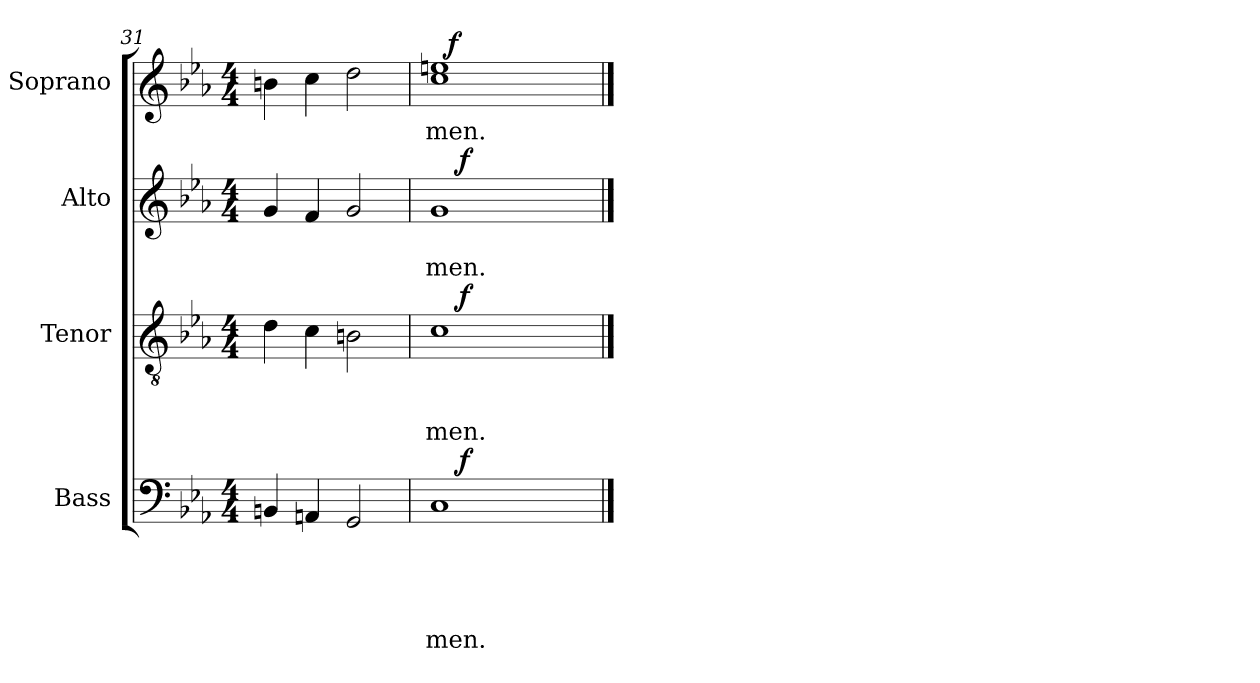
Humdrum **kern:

**kern	**text	**text	**text	**text	**text	**dynam	**kern	**text	**text	**text	**dynam	**kern	**text	**text	**dynam	**kern	**text	**dynam
*part4	*part4	*part4	*part4	*part4	*part4	*part4	*part3	*part3	*part3	*part3	*part3	*part2	*part2	*part2	*part2	*part1	*part1	*part1
*staff4	*staff4	*staff4	*staff4	*staff4	*staff4	*staff4	*staff3	*staff3	*staff3	*staff3	*staff3	*staff2	*staff2	*staff2	*staff2	*staff1	*staff1	*staff1
*I"Bass	*	*	*	*	*	*	*I"Tenor	*	*	*	*	*I"Alto	*	*	*	*I"Soprano	*	*
*I'B.	*	*	*	*	*	*	*I'T.	*	*	*	*	*I'A.	*	*	*	*I'S.	*	*
*clefF4	*	*	*	*	*	*	*clefGv2	*	*	*	*	*clefG2	*	*	*	*clefG2	*	*
*k[b-e-a-]	*	*	*	*	*	*	*k[b-e-a-]	*	*	*	*	*k[b-e-a-]	*	*	*	*k[b-e-a-]	*	*
*E-:	*	*	*	*	*	*	*E-:	*	*	*	*	*E-:	*	*	*	*E-:	*	*
*M4/4	*	*	*	*	*	*	*M4/4	*	*	*	*	*M4/4	*	*	*	*M4/4	*	*
=31	=31	=31	=31	=31	=31	=31	=31	=31	=31	=31	=31	=31	=31	=31	=31	=31	=31	=31
4BBn/	.	.	.	.	.	.	4d\	.	.	.	.	4g/	.	.	.	4bn\	.	.
4AAn/	.	.	.	.	.	.	4c\	.	.	.	.	4f/	.	.	.	4cc\	.	.
2GG/	.	.	.	.	.	.	2Bn\	.	.	.	.	2g/	.	.	.	2dd\	.	.
=32	=32	=32	=32	=32	=32	=32	=32	=32	=32	=32	=32	=32	=32	=32	=32	=32	=32	=32
!	!	!	!	!	!LO:LY:b	!	!	!	!	!LO:LY:b	!	!	!	!LO:LY:b	!	!	!LO:LY:b	!
*^	*	*	*	*	*	*	*^	*	*	*	*	*^	*	*	*	*^	*	*
1C	16.ryy	.	.	.	.	-men.	.	1c	16.ryy	.	.	-men.	.	1g	16.ryy	.	-men.	.	1cc 1een	16ryy	-men.	.
!	!	!	!	!	!	!	!	!	!	!	!	!	!	!	!	!	!	!	!	!	!	!LO:DY:a
.	.	.	.	.	.	.	.	.	.	.	.	.	.	.	.	.	.	.	.	2...ryy	.	f
!	!	!	!	!	!	!	!LO:DY:a	!	!	!	!	!	!LO:DY:a	!	!	!	!	!LO:DY:a	!	!	!	!
.	2ryy	.	.	.	.	.	f	.	2ryy	.	.	.	f	.	2ryy	.	.	f	.	.	.	.
.	4ryy	.	.	.	.	.	.	.	4ryy	.	.	.	.	.	4ryy	.	.	.	.	.	.	.
.	8ryy	.	.	.	.	.	.	.	8ryy	.	.	.	.	.	8ryy	.	.	.	.	.	.	.
.	32ryy	.	.	.	.	.	.	.	32ryy	.	.	.	.	.	32ryy	.	.	.	.	.	.	.
*v	*v	*	*	*	*	*	*	*	*	*	*	*	*	*v	*v	*	*	*	*v	*v	*	*
*	*	*	*	*	*	*	*v	*v	*	*	*	*	*	*	*	*	*	*	*
==	==	==	==	==	==	==	==	==	==	==	==	==	==	==	==	==	==	==
*-	*-	*-	*-	*-	*-	*-	*-	*-	*-	*-	*-	*-	*-	*-	*-	*-	*-	*-
